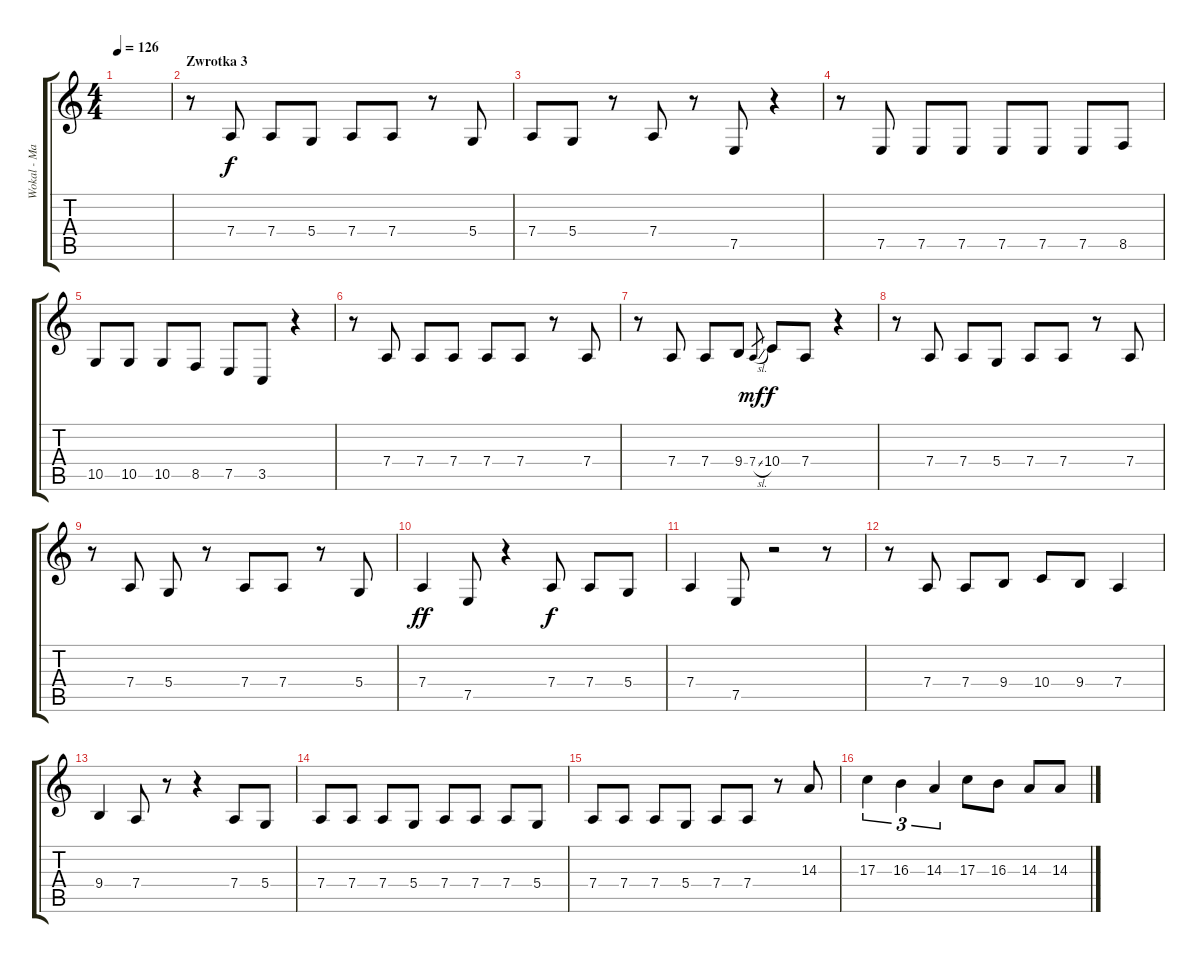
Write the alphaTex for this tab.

\track ("Wokal - Maleo" "Wokal - Ma") {instrument oboe}
\staff {score tabs}
\tuning (E4 B3 G3 D3 A2 D2) {hide}
\ts (4 4)
\tempo 126
\clef g2
\ks c
|
\section ("" "Zwrotka 3")
r.8 7.4.8 7.4.8 5.4.8 7.4.8 7.4.8 r.8 5.4.8 |
7.4.8 5.4.8 r.8 7.4.8 r.8 7.5.8 r.4 |
r.8 7.5.8 7.5.8 7.5.8 7.5.8 7.5.8 7.5.8 8.5.8 |
10.5.8 10.5.8 10.5.8 8.5.8 7.5.8 3.5.8 r.4 |
r.8 7.4.8 7.4.8 7.4.8 7.4.8 7.4.8 r.8 7.4.8 |
r.8 7.4.8 7.4.8 9.4.8 7.4{sl}.8{gr dy mf} 10.4.8{dy f} 7.4.8 r.4 |
r.8 7.4.8 7.4.8 5.4.8 7.4.8 7.4.8 r.8 7.4.8 |
r.8 7.4.8 5.4.8 r.8 7.4.8 7.4.8 r.8 5.4.8 |
7.4.4{dy ff} 7.5.8 r.4 7.4.8{dy f} 7.4.8 5.4.8 |
7.4.4 7.5.8 r.2 r.8 |
r.8 7.4.8 7.4.8 9.4.8 10.4.8 9.4.8 7.4.4 |
9.4.4 7.4.8 r.8 r.4 7.4.8 5.4.8 |
7.4.8 7.4.8 7.4.8 5.4.8 7.4.8 7.4.8 7.4.8 5.4.8 |
7.4.8 7.4.8 7.4.8 5.4.8 7.4.8 7.4.8 r.8 14.3.8 |
17.3.4{tu (3 2)} 16.3.4{tu (3 2)} 14.3.4{tu (3 2)} 17.3.8 16.3.8 14.3.8 14.3.8
